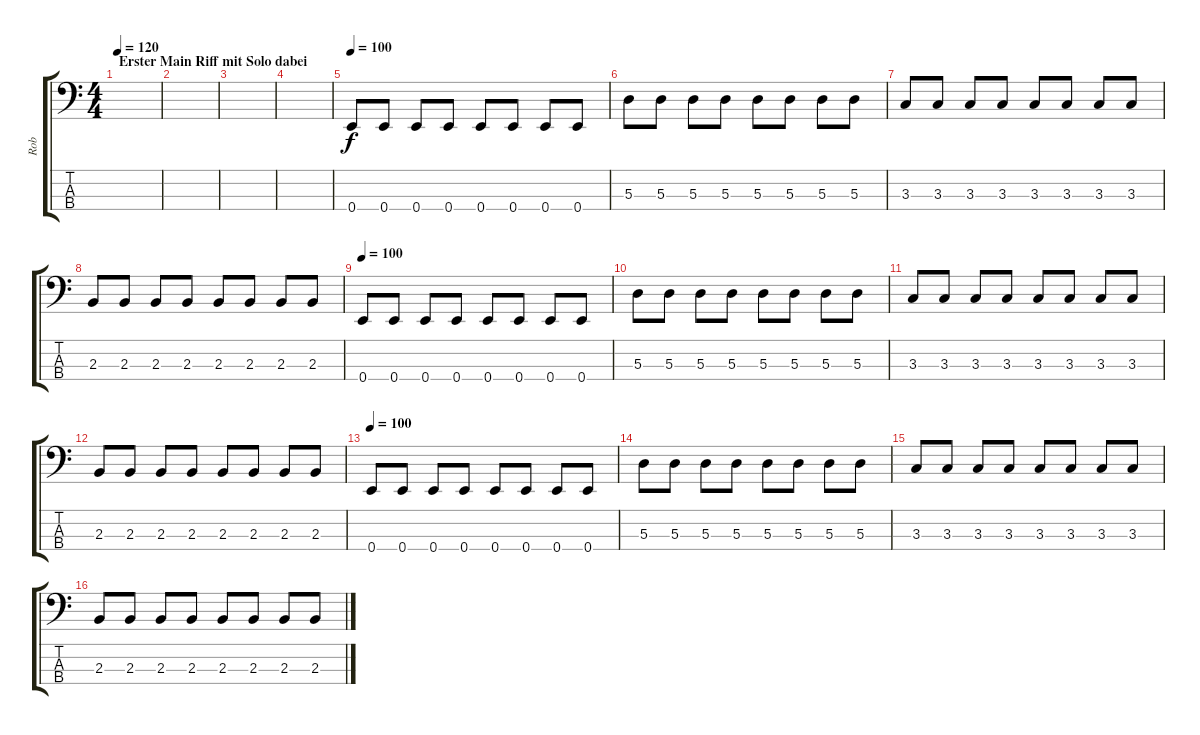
\track ("Rob" "Rob") {instrument electricbassfinger}
\staff {score tabs}
\tuning (G2 D2 A1 E1) {hide}
\ts (4 4)
\section ("" "Erster Main Riff mit Solo dabei")
\tempo 120
\tempo 100
\tempo 120
\clef f4
\ks c
|
|
|
|
\tempo 100
0.4.8 0.4.8 0.4.8 0.4.8 0.4.8 0.4.8 0.4.8 0.4.8 |
5.3.8 5.3.8 5.3.8 5.3.8 5.3.8 5.3.8 5.3.8 5.3.8 |
3.3.8 3.3.8 3.3.8 3.3.8 3.3.8 3.3.8 3.3.8 3.3.8 |
2.3.8 2.3.8 2.3.8 2.3.8 2.3.8 2.3.8 2.3.8 2.3.8 |
\tempo 100
0.4.8 0.4.8 0.4.8 0.4.8 0.4.8 0.4.8 0.4.8 0.4.8 |
5.3.8 5.3.8 5.3.8 5.3.8 5.3.8 5.3.8 5.3.8 5.3.8 |
3.3.8 3.3.8 3.3.8 3.3.8 3.3.8 3.3.8 3.3.8 3.3.8 |
2.3.8 2.3.8 2.3.8 2.3.8 2.3.8 2.3.8 2.3.8 2.3.8 |
\tempo 100
0.4.8 0.4.8 0.4.8 0.4.8 0.4.8 0.4.8 0.4.8 0.4.8 |
5.3.8 5.3.8 5.3.8 5.3.8 5.3.8 5.3.8 5.3.8 5.3.8 |
3.3.8 3.3.8 3.3.8 3.3.8 3.3.8 3.3.8 3.3.8 3.3.8 |
2.3.8 2.3.8 2.3.8 2.3.8 2.3.8 2.3.8 2.3.8 2.3.8
